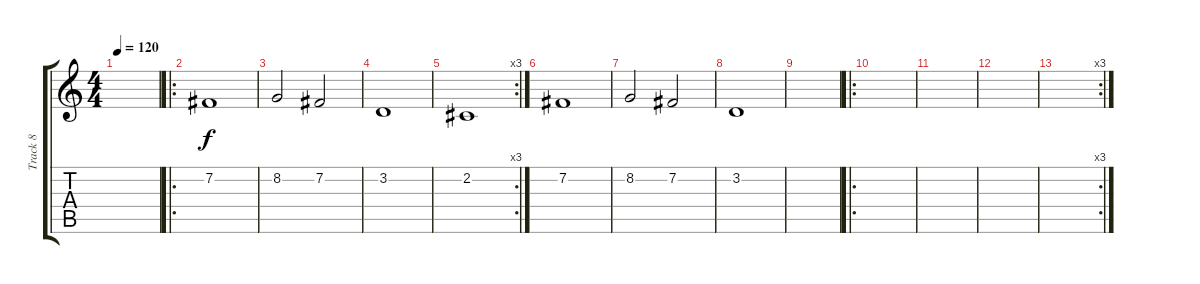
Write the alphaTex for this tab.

\track ("Track 8" "Track 8") {instrument stringensemble1}
\staff {score tabs}
\tuning (E4 B3 G3 D3 A2 E2) {hide}
\ts (4 4)
\tempo 120
\clef g2
\ks c
|
\ro
7.2.1 |
8.2.2 7.2.2 |
3.2.1 |
\rc 3
2.2.1 |
7.2.1 |
8.2.2 7.2.2 |
3.2.1 |
|
\ro
|
|
|
\rc 3
